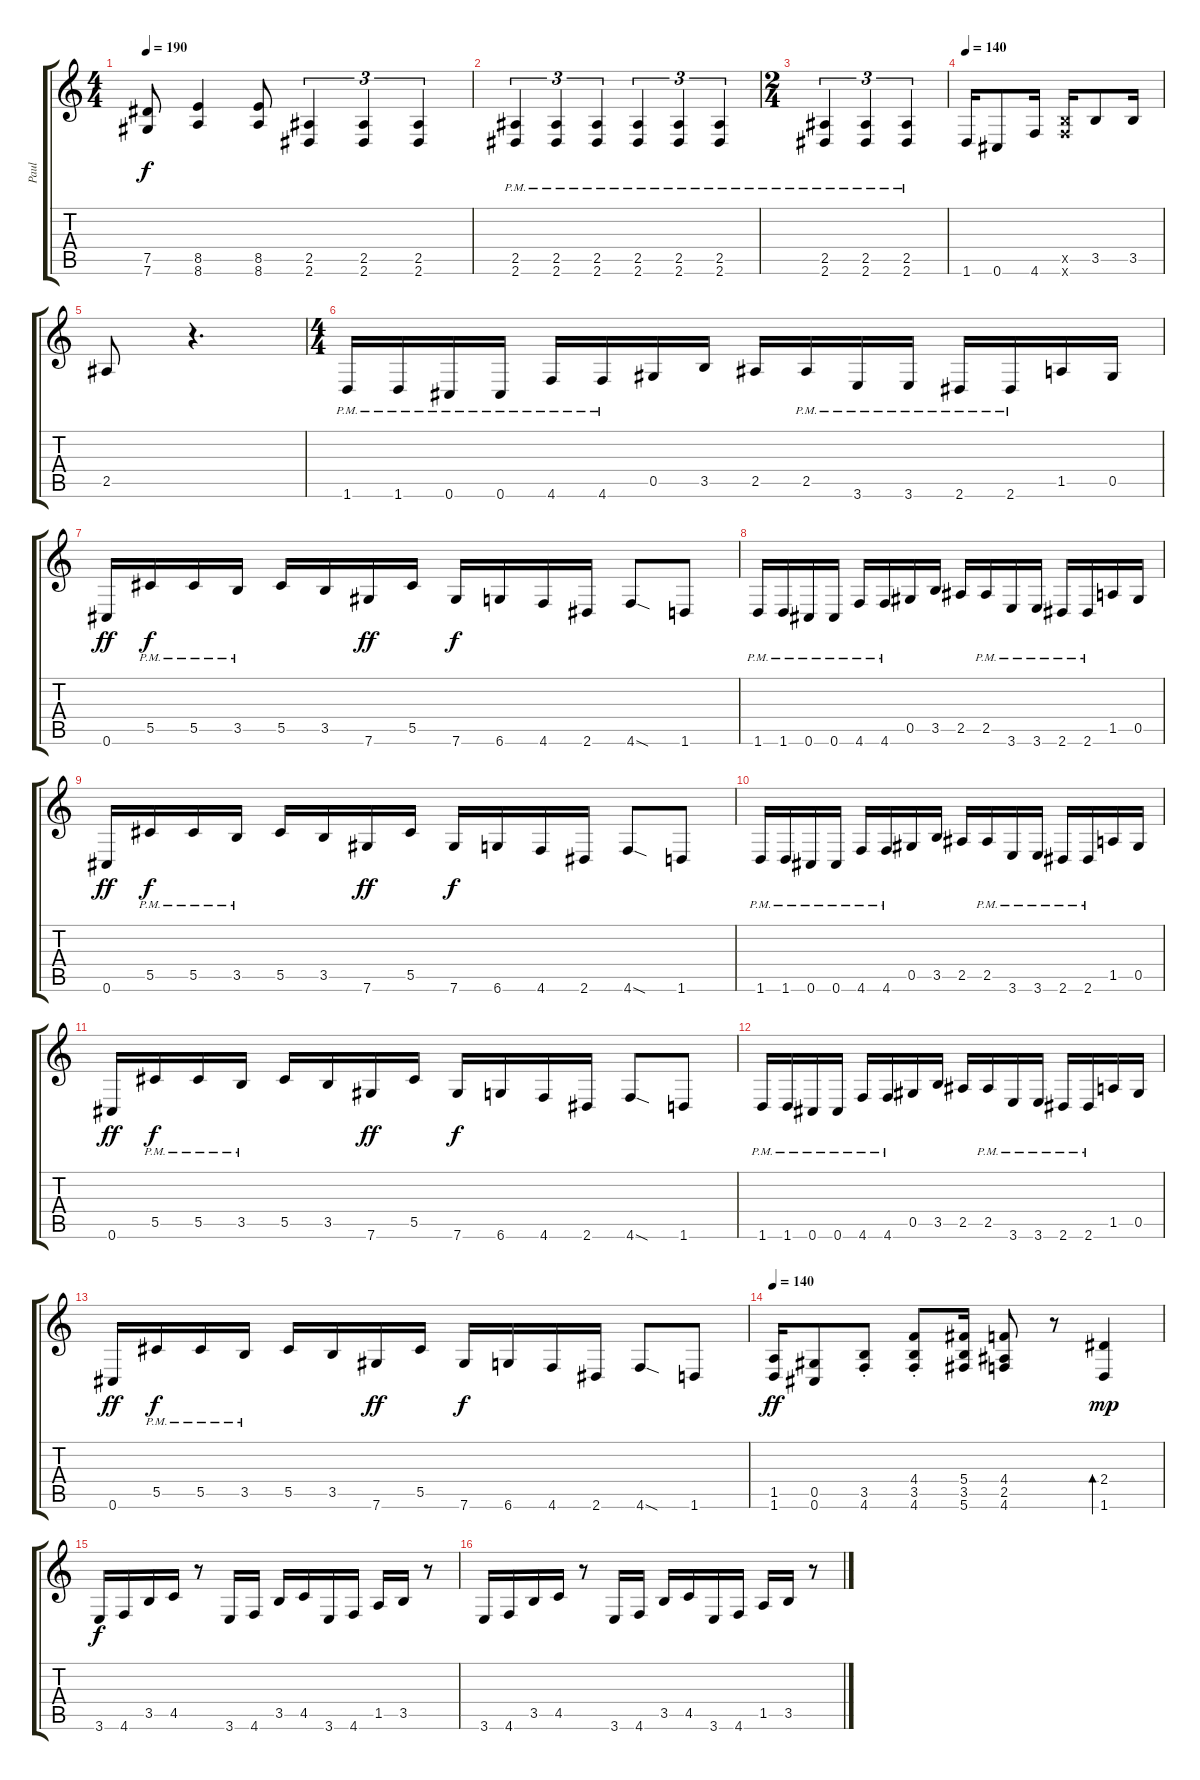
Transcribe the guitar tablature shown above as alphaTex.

\track ("Paul" "Paul") {instrument distortionguitar}
\staff {score tabs}
\tuning (Eb4 Bb3 Gb3 Db3 Ab2 Db2) {hide}
\ts (4 4)
\tempo 190
\clef g2
\ks c
(7.5 7.6).8{dy f} (8.5 8.6).4 (8.5 8.6).8 (2.5 2.6).4{tu (3 2)} (2.5 2.6).4{tu (3 2)} (2.5 2.6).4{tu (3 2)} |
(2.5{pm} 2.6{pm}).4{tu (3 2)} (2.5{pm} 2.6{pm}).4{tu (3 2)} (2.5{pm} 2.6{pm}).4{tu (3 2)} (2.5{pm} 2.6{pm}).4{tu (3 2)} (2.5{pm} 2.6{pm}).4{tu (3 2)} (2.5{pm} 2.6{pm}).4{tu (3 2)} |
\ts (2 4)
(2.5{pm} 2.6{pm}).4{tu (3 2)} (2.5{pm} 2.6{pm}).4{tu (3 2)} (2.5{pm} 2.6{pm}).4{tu (3 2)} |
\tempo 140
1.6.16 0.6.8 4.6.16 (3.5{x} 4.6{x}).16 3.5.8 3.5.16 |
2.5.8 r.4{d} |
\ts (4 4)
1.6{pm}.16 1.6{pm}.16 0.6{pm}.16 0.6{pm}.16 4.6{pm}.16 4.6{pm}.16 0.5.16 3.5.16 2.5.16 2.5{pm}.16 3.6{pm}.16 3.6{pm}.16 2.6{pm}.16 2.6{pm}.16 1.5.16 0.5.16 |
0.6.16{dy ff} 5.5{pm}.16{dy f} 5.5{pm}.16 3.5{pm}.16 5.5.16 3.5.16 7.6.16{dy ff} 5.5.16 7.6.16{dy f} 6.6.16 4.6.16 2.6.16 4.6{sod}.8 1.6.8 |
1.6{pm}.16 1.6{pm}.16 0.6{pm}.16 0.6{pm}.16 4.6{pm}.16 4.6{pm}.16 0.5.16 3.5.16 2.5.16 2.5{pm}.16 3.6{pm}.16 3.6{pm}.16 2.6{pm}.16 2.6{pm}.16 1.5.16 0.5.16 |
0.6.16{dy ff} 5.5{pm}.16{dy f} 5.5{pm}.16 3.5{pm}.16 5.5.16 3.5.16 7.6.16{dy ff} 5.5.16 7.6.16{dy f} 6.6.16 4.6.16 2.6.16 4.6{sod}.8 1.6.8 |
1.6{pm}.16 1.6{pm}.16 0.6{pm}.16 0.6{pm}.16 4.6{pm}.16 4.6{pm}.16 0.5.16 3.5.16 2.5.16 2.5{pm}.16 3.6{pm}.16 3.6{pm}.16 2.6{pm}.16 2.6{pm}.16 1.5.16 0.5.16 |
0.6.16{dy ff} 5.5{pm}.16{dy f} 5.5{pm}.16 3.5{pm}.16 5.5.16 3.5.16 7.6.16{dy ff} 5.5.16 7.6.16{dy f} 6.6.16 4.6.16 2.6.16 4.6{sod}.8 1.6.8 |
1.6{pm}.16 1.6{pm}.16 0.6{pm}.16 0.6{pm}.16 4.6{pm}.16 4.6{pm}.16 0.5.16 3.5.16 2.5.16 2.5{pm}.16 3.6{pm}.16 3.6{pm}.16 2.6{pm}.16 2.6{pm}.16 1.5.16 0.5.16 |
0.6.16{dy ff} 5.5{pm}.16{dy f} 5.5{pm}.16 3.5{pm}.16 5.5.16 3.5.16 7.6.16{dy ff} 5.5.16 7.6.16{dy f} 6.6.16 4.6.16 2.6.16 4.6{sod}.8 1.6.8 |
\tempo 140
(1.5 1.6).16{dy ff} (0.5 0.6).8 (3.5 4.6{st}).8 (4.4 3.5{st} 4.6).8 (5.4 3.5 5.6).16 (4.4 2.5 4.6).8 r.8 (2.4 1.6).4{bd 120 dy mp} |
3.6.16{dy f} 4.6.16 3.5.16 4.5.16 r.8 3.6.16 4.6.16 3.5.16 4.5.16 3.6.16 4.6.16 1.5.16 3.5.16 r.8 |
3.6.16 4.6.16 3.5.16 4.5.16 r.8 3.6.16 4.6.16 3.5.16 4.5.16 3.6.16 4.6.16 1.5.16 3.5.16 r.8
